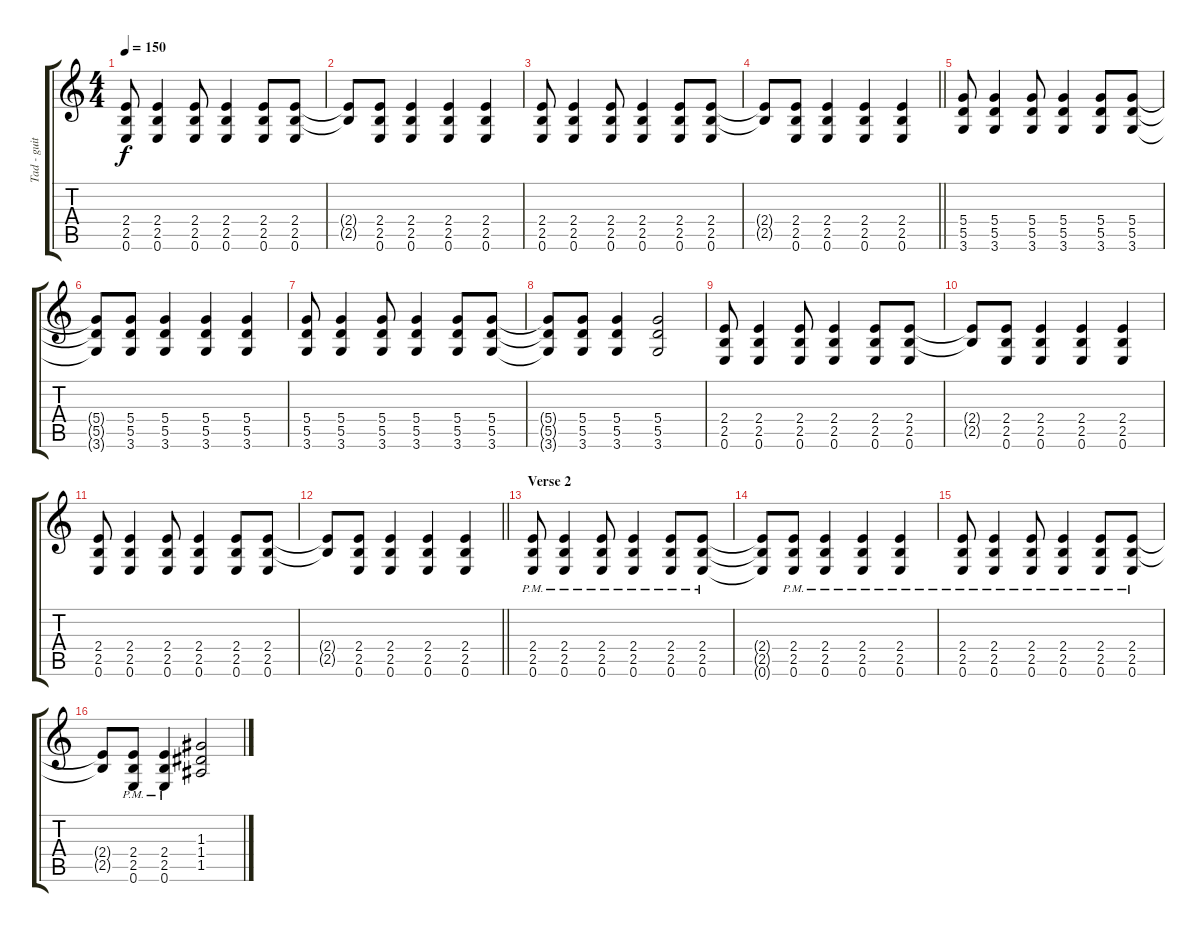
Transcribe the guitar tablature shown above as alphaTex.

\track ("Tad - guitar" "Tad - guit") {instrument distortionguitar}
\staff {score tabs}
\tuning (E4 B3 G3 D3 A2 E2) {hide}
\ts (4 4)
\tempo 150
\clef g2
\ks c
(2.4 2.5 0.6).8{dy f} (2.4 2.5 0.6).4 (2.4 2.5 0.6).8 (2.4 2.5 0.6).4 (2.4 2.5 0.6).8 (2.4 2.5 0.6).8 |
(2.4{t} 2.5{t}).8 (2.4 2.5 0.6).8 (2.4 2.5 0.6).4 (2.4 2.5 0.6).4 (2.4 2.5 0.6).4 |
(2.4 2.5 0.6).8 (2.4 2.5 0.6).4 (2.4 2.5 0.6).8 (2.4 2.5 0.6).4 (2.4 2.5 0.6).8 (2.4 2.5 0.6).8 |
\barLineRight lightlight
(2.4{t} 2.5{t}).8 (2.4 2.5 0.6).8 (2.4 2.5 0.6).4 (2.4 2.5 0.6).4 (2.4 2.5 0.6).4 |
(5.4 5.5 3.6).8 (5.4 5.5 3.6).4 (5.4 5.5 3.6).8 (5.4 5.5 3.6).4 (5.4 5.5 3.6).8 (5.4 5.5 3.6).8 |
(5.4{t} 5.5{t} 3.6{t}).8 (5.4 5.5 3.6).8 (5.4 5.5 3.6).4 (5.4 5.5 3.6).4 (5.4 5.5 3.6).4 |
(5.4 5.5 3.6).8 (5.4 5.5 3.6).4 (5.4 5.5 3.6).8 (5.4 5.5 3.6).4 (5.4 5.5 3.6).8 (5.4 5.5 3.6).8 |
(5.4{t} 5.5{t} 3.6{t}).8 (5.4 5.5 3.6).8 (5.4 5.5 3.6).4 (5.4 5.5 3.6).2 |
(2.4 2.5 0.6).8 (2.4 2.5 0.6).4 (2.4 2.5 0.6).8 (2.4 2.5 0.6).4 (2.4 2.5 0.6).8 (2.4 2.5 0.6).8 |
(2.4{t} 2.5{t}).8 (2.4 2.5 0.6).8 (2.4 2.5 0.6).4 (2.4 2.5 0.6).4 (2.4 2.5 0.6).4 |
(2.4 2.5 0.6).8 (2.4 2.5 0.6).4 (2.4 2.5 0.6).8 (2.4 2.5 0.6).4 (2.4 2.5 0.6).8 (2.4 2.5 0.6).8 |
\barLineRight lightlight
(2.4{t} 2.5{t}).8 (2.4 2.5 0.6).8 (2.4 2.5 0.6).4 (2.4 2.5 0.6).4 (2.4 2.5 0.6).4 |
\section ("" "Verse 2")
(2.4{pm} 2.5{pm} 0.6{pm}).8 (2.4{pm} 2.5{pm} 0.6{pm}).4 (2.4{pm} 2.5{pm} 0.6{pm}).8 (2.4{pm} 2.5{pm} 0.6{pm}).4 (2.4{pm} 2.5{pm} 0.6{pm}).8 (2.4{pm} 2.5{pm} 0.6{pm}).8 |
(2.4{t} 2.5{t} 0.6{t}).8 (2.4{pm} 2.5{pm} 0.6{pm}).8 (2.4{pm} 2.5{pm} 0.6{pm}).4 (2.4{pm} 2.5{pm} 0.6{pm}).4 (2.4{pm} 2.5{pm} 0.6{pm}).4 |
(2.4{pm} 2.5{pm} 0.6{pm}).8 (2.4{pm} 2.5{pm} 0.6{pm}).4 (2.4{pm} 2.5{pm} 0.6{pm}).8 (2.4{pm} 2.5{pm} 0.6{pm}).4 (2.4{pm} 2.5{pm} 0.6{pm}).8 (2.4{pm} 2.5{pm} 0.6{pm}).8 |
(2.4{t} 2.5{t}).8 (2.4{pm} 2.5{pm} 0.6{pm}).8 (2.4{pm} 2.5{pm} 0.6{pm}).4 (1.3 1.4 1.5).2
